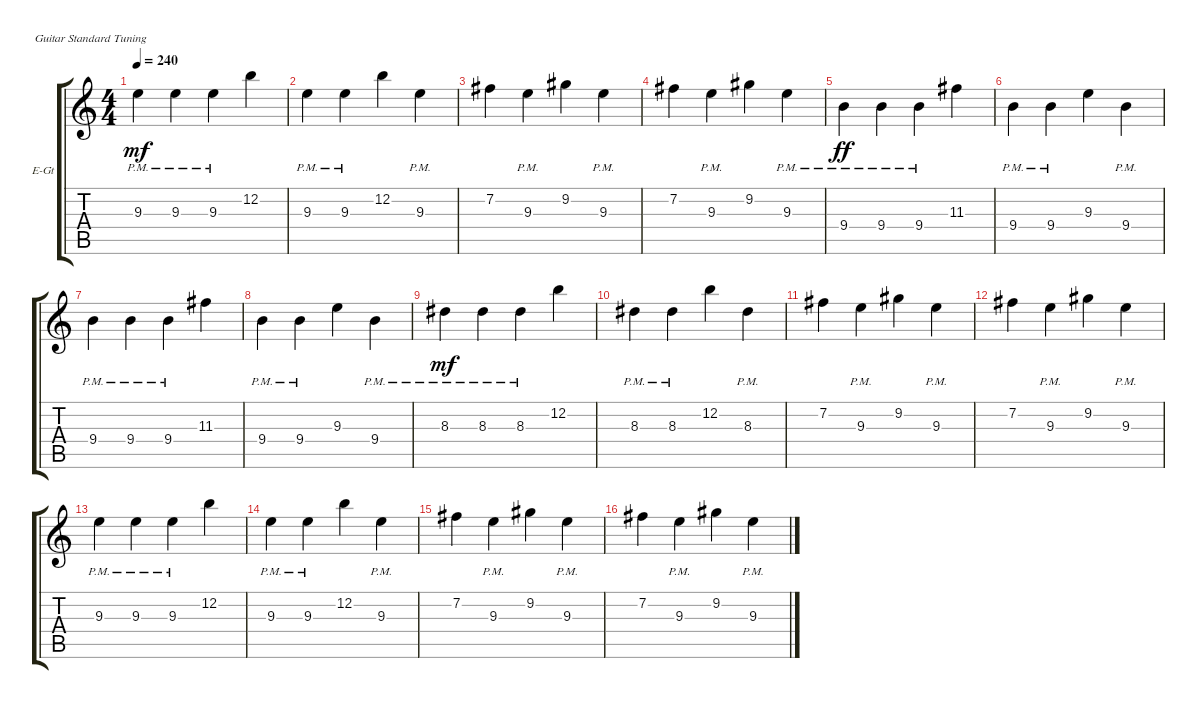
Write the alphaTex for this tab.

\defaultSystemsLayout 4
\bracketExtendMode groupsimilarinstruments
\firstSystemTrackNameOrientation horizontal
\otherSystemsTrackNameOrientation horizontal
\track ("Lead Guitar" "E-Gt") {instrument overdrivenguitar}
\staff {score tabs}
\tuning (E4 B3 G3 D3 A2 E2)
\ts (4 4)
\tempo 240
\clef g2
\ks c
9.3{pm}.4{dy mf} 9.3{pm}.4 9.3{pm}.4 12.2.4 |
9.3{pm}.4 9.3{pm}.4 12.2.4 9.3{pm}.4 |
7.2.4 9.3{pm}.4 9.2.4 9.3{pm}.4 |
7.2.4 9.3{pm}.4 9.2.4 9.3{pm}.4 |
9.4{pm}.4{dy ff} 9.4{pm}.4 9.4{pm}.4 11.3.4 |
9.4{pm}.4 9.4{pm}.4 9.3.4 9.4{pm}.4 |
9.4{pm}.4 9.4{pm}.4 9.4{pm}.4 11.3.4 |
9.4{pm}.4 9.4{pm}.4 9.3.4 9.4{pm}.4 |
8.3{pm}.4{dy mf} 8.3{pm}.4 8.3{pm}.4 12.2.4 |
8.3{pm}.4 8.3{pm}.4 12.2.4 8.3{pm}.4 |
7.2.4 9.3{pm}.4 9.2.4 9.3{pm}.4 |
7.2.4 9.3{pm}.4 9.2.4 9.3{pm}.4 |
9.3{pm}.4 9.3{pm}.4 9.3{pm}.4 12.2.4 |
9.3{pm}.4 9.3{pm}.4 12.2.4 9.3{pm}.4 |
7.2.4 9.3{pm}.4 9.2.4 9.3{pm}.4 |
7.2.4 9.3{pm}.4 9.2.4 9.3{pm}.4
